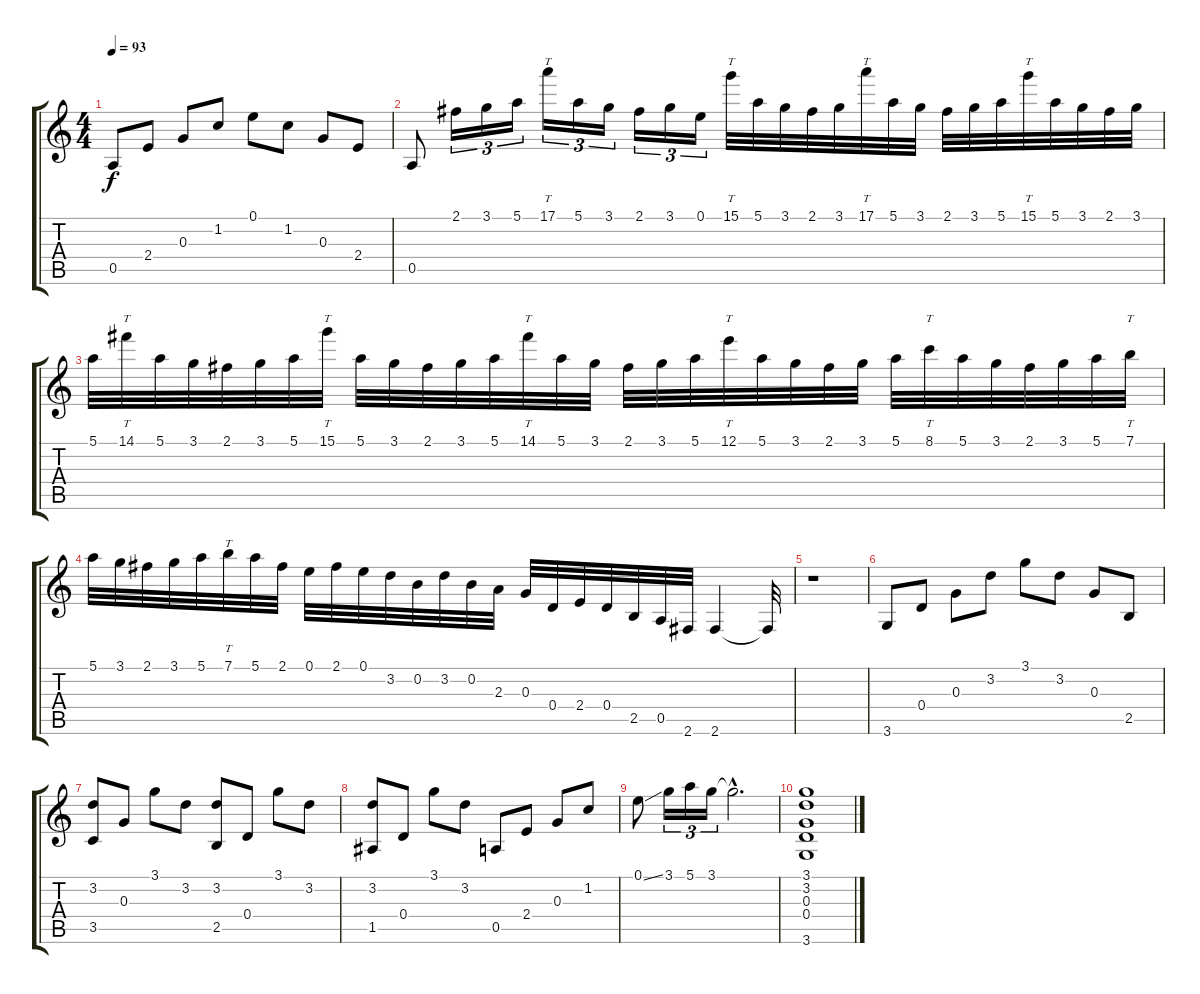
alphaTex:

\track "" {instrument acousticguitarsteel}
\staff {score tabs}
\tuning (E4 B3 G3 D3 A2 E2) {hide}
\ts (4 4)
\tempo 93
\clef g2
\ks c
0.5.8{dy f} 2.4.8 0.3.8 1.2.8 0.1.8 1.2.8 0.3.8 2.4.8 |
0.5.8 2.1.16{tu (3 2)} 3.1.16{tu (3 2)} 5.1.16{tu (3 2)} 17.1.16{tt tu (3 2)} 5.1.16{tu (3 2)} 3.1.16{tu (3 2)} 2.1.16{tu (3 2)} 3.1.16{tu (3 2)} 0.1.16{tu (3 2)} 15.1.32{tt} 5.1.32 3.1.32 2.1.32 3.1.32 17.1.32{tt} 5.1.32 3.1.32 2.1.32 3.1.32 5.1.32 15.1.32{tt} 5.1.32 3.1.32 2.1.32 3.1.32 |
5.1.32 14.1.32{tt} 5.1.32 3.1.32 2.1.32 3.1.32 5.1.32 15.1.32{tt} 5.1.32 3.1.32 2.1.32 3.1.32 5.1.32 14.1.32{tt} 5.1.32 3.1.32 2.1.32 3.1.32 5.1.32 12.1.32{tt} 5.1.32 3.1.32 2.1.32 3.1.32 5.1.32 8.1.32{tt} 5.1.32 3.1.32 2.1.32 3.1.32 5.1.32 7.1.32{tt} |
5.1.32 3.1.32 2.1.32 3.1.32 5.1.32 7.1.32{tt} 5.1.32 2.1.32 0.1.32 2.1.32 0.1.32 3.2.32 0.2.32 3.2.32 0.2.32 2.3.32 0.3.32 0.4.32 2.4.32 0.4.32 2.5.32 0.5.32 2.6.32 2.6.4 2.6{t}.32 |
r.1 |
3.6.8 0.4.8 0.3.8 3.2.8 3.1.8 3.2.8 0.3.8 2.5.8 |
(3.2 3.5).8 0.3.8 3.1.8 3.2.8 (3.2 2.5).8 0.4.8 3.1.8 3.2.8 |
(3.2 1.5).8 0.4.8 3.1.8 3.2.8 0.5.8 2.4.8 0.3.8 1.2.8 |
0.1{ss}.8 3.1.16{tu (3 2)} 5.1.16{tu (3 2)} 3.1.16{tu (3 2)} 3.1{hac t}.2{d} |
(3.1 3.2 0.3 0.4 3.6).1
